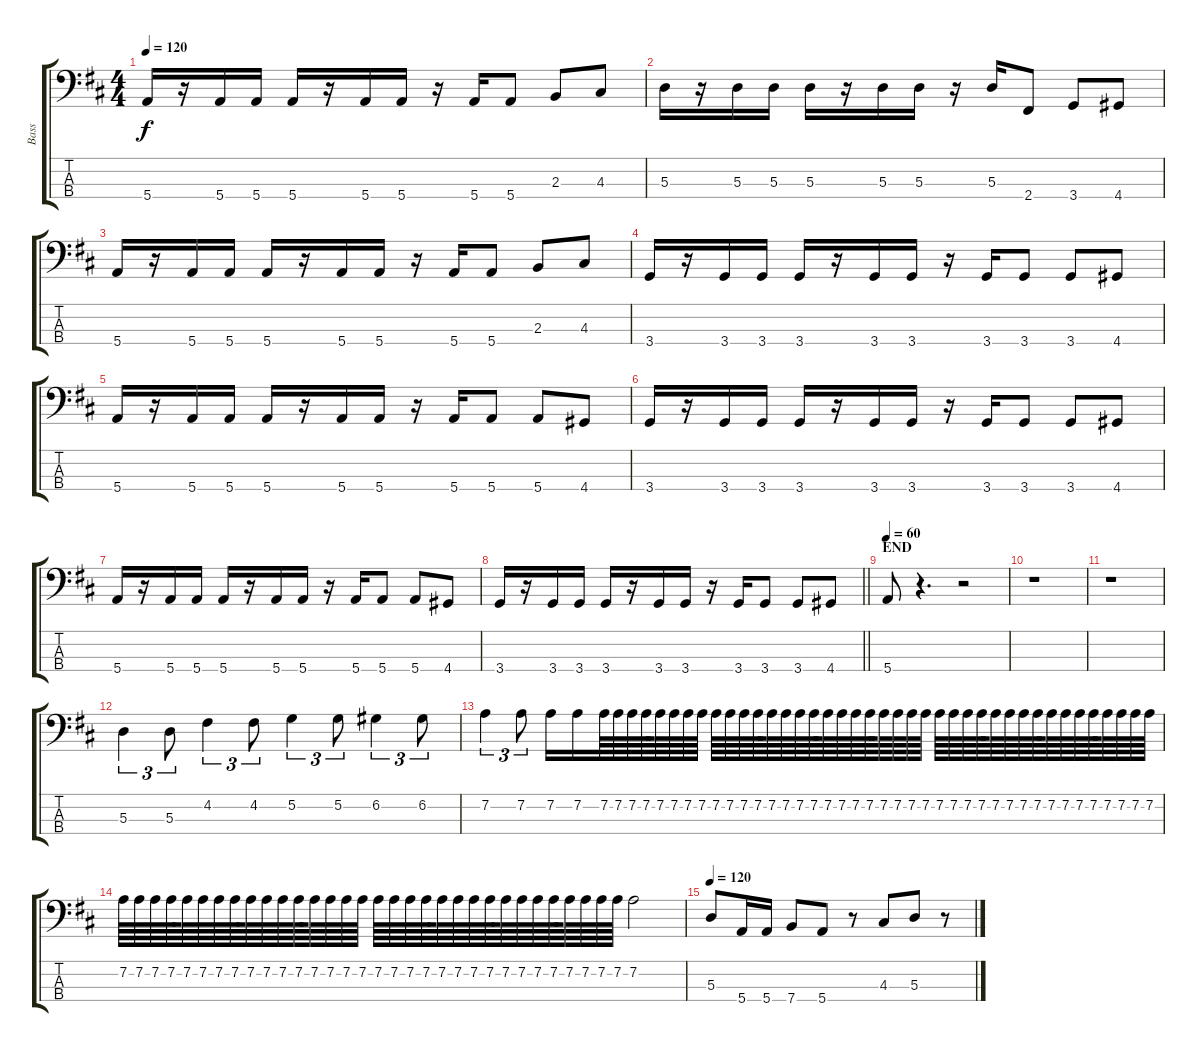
\track ("Bass" "Bass") {instrument electricbasspick}
\staff {score tabs}
\tuning (G2 D2 A1 E1) {hide}
\ts (4 4)
\tempo 120
\clef f4
\ks d
5.4.16{dy f} r.16 5.4.16 5.4.16 5.4.16 r.16 5.4.16 5.4.16 r.16 5.4.16 5.4.8 2.3.8 4.3.8 |
5.3.16 r.16 5.3.16 5.3.16 5.3.16 r.16 5.3.16 5.3.16 r.16 5.3.16 2.4.8 3.4.8 4.4.8 |
5.4.16 r.16 5.4.16 5.4.16 5.4.16 r.16 5.4.16 5.4.16 r.16 5.4.16 5.4.8 2.3.8 4.3.8 |
3.4.16 r.16 3.4.16 3.4.16 3.4.16 r.16 3.4.16 3.4.16 r.16 3.4.16 3.4.8 3.4.8 4.4.8 |
5.4.16 r.16 5.4.16 5.4.16 5.4.16 r.16 5.4.16 5.4.16 r.16 5.4.16 5.4.8 5.4.8 4.4.8 |
3.4.16 r.16 3.4.16 3.4.16 3.4.16 r.16 3.4.16 3.4.16 r.16 3.4.16 3.4.8 3.4.8 4.4.8 |
5.4.16 r.16 5.4.16 5.4.16 5.4.16 r.16 5.4.16 5.4.16 r.16 5.4.16 5.4.8 5.4.8 4.4.8 |
\barLineRight lightlight
3.4.16 r.16 3.4.16 3.4.16 3.4.16 r.16 3.4.16 3.4.16 r.16 3.4.16 3.4.8 3.4.8 4.4.8 |
\section ("" "END")
\tempo 60
5.4.8 r.4{d} r.2 |
r.1 |
r.1 |
5.3.4{tu (3 2)} 5.3.8{tu (3 2)} 4.2.4{tu (3 2)} 4.2.8{tu (3 2)} 5.2.4{tu (3 2)} 5.2.8{tu (3 2)} 6.2.4{tu (3 2)} 6.2.8{tu (3 2)} |
7.2.4{tu (3 2)} 7.2.8{tu (3 2)} 7.2.16 7.2.16 7.2.64 7.2.64 7.2.64 7.2.64{beam splitsecondary} 7.2.64 7.2.64 7.2.64 7.2.64 7.2.64 7.2.64 7.2.64 7.2.64{beam splitsecondary} 7.2.64 7.2.64 7.2.64 7.2.64{beam splitsecondary} 7.2.64 7.2.64 7.2.64 7.2.64{beam splitsecondary} 7.2.64 7.2.64 7.2.64 7.2.64 7.2.64 7.2.64 7.2.64 7.2.64{beam splitsecondary} 7.2.64 7.2.64 7.2.64 7.2.64{beam splitsecondary} 7.2.64 7.2.64 7.2.64 7.2.64{beam splitsecondary} 7.2.64 7.2.64 7.2.64 7.2.64 |
7.2.64 7.2.64 7.2.64 7.2.64{beam splitsecondary} 7.2.64 7.2.64 7.2.64 7.2.64{beam splitsecondary} 7.2.64 7.2.64 7.2.64 7.2.64{beam splitsecondary} 7.2.64 7.2.64 7.2.64 7.2.64 7.2.64 7.2.64 7.2.64 7.2.64{beam splitsecondary} 7.2.64 7.2.64 7.2.64 7.2.64{beam splitsecondary} 7.2.64 7.2.64 7.2.64 7.2.64{beam splitsecondary} 7.2.64 7.2.64 7.2.64 7.2.64 7.2.2 |
\tempo 120
5.3.8 5.4.16 5.4.16 7.4.8 5.4.8 r.8 4.3.8{beam merge} 5.3.8 r.8
